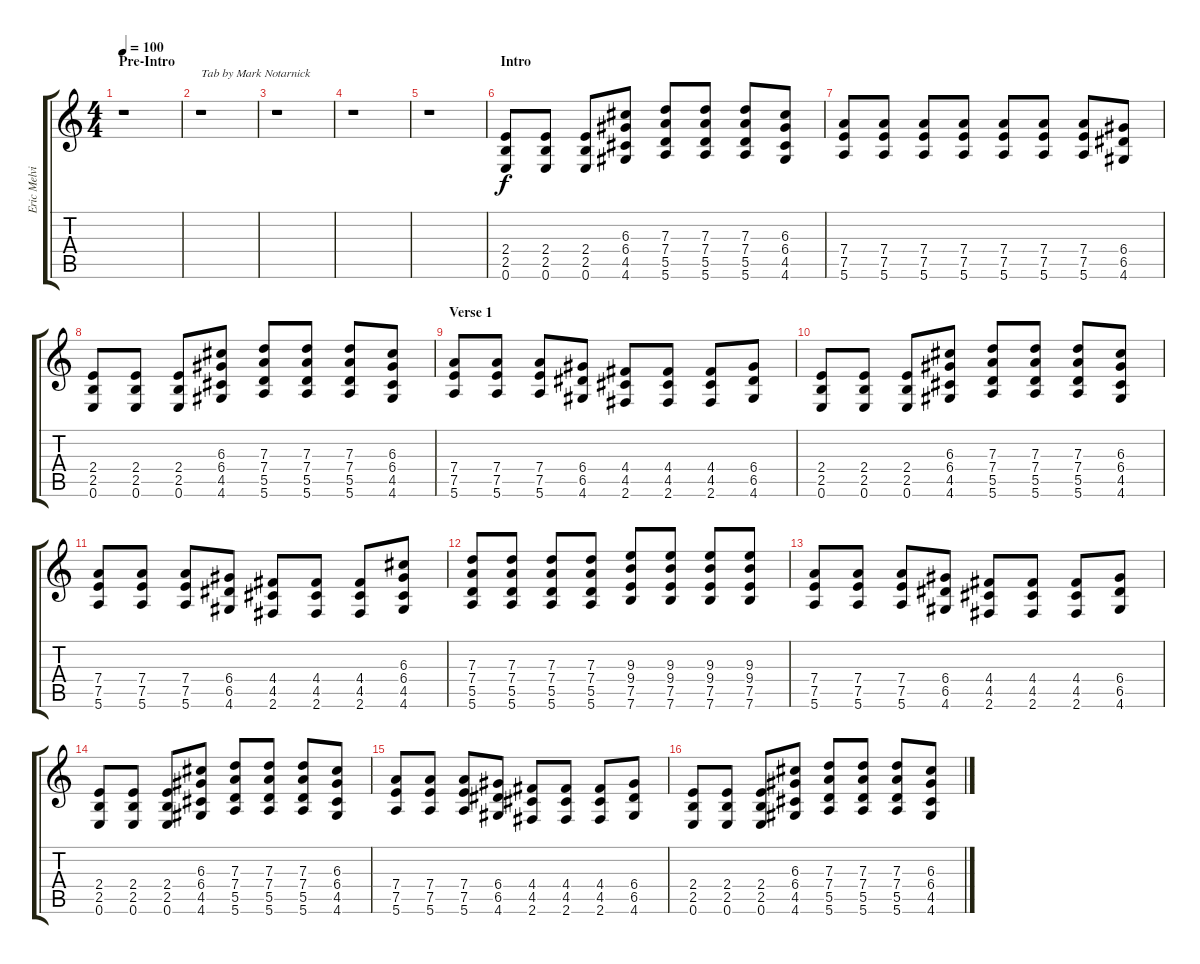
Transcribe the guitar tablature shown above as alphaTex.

\track ("Eric Melvin" "Eric Melvi") {instrument overdrivenguitar}
\staff {score tabs}
\tuning (E4 B3 G3 D3 A2 E2) {hide}
\ts (4 4)
\section ("" "Pre-Intro")
\tempo 100
\clef g2
\ks c
r.1{dy f instrument overdrivenguitar} |
r.1{txt "Tab by Mark Notarnick"} |
r.1 |
r.1 |
r.1 |
\section ("" "Intro")
(2.4 2.5 0.6).8 (2.4 2.5 0.6).8 (2.4 2.5 0.6).8 (6.3 6.4 4.5 4.6).8 (7.3 7.4 5.5 5.6).8 (7.3 7.4 5.5 5.6).8 (7.3 7.4 5.5 5.6).8 (6.3 6.4 4.5 4.6).8 |
(7.4 7.5 5.6).8 (7.4 7.5 5.6).8 (7.4 7.5 5.6).8 (7.4 7.5 5.6).8 (7.4 7.5 5.6).8 (7.4 7.5 5.6).8 (7.4 7.5 5.6).8 (6.4 6.5 4.6).8 |
(2.4 2.5 0.6).8 (2.4 2.5 0.6).8 (2.4 2.5 0.6).8 (6.3 6.4 4.5 4.6).8 (7.3 7.4 5.5 5.6).8 (7.3 7.4 5.5 5.6).8 (7.3 7.4 5.5 5.6).8 (6.3 6.4 4.5 4.6).8 |
\section ("" "Verse 1")
(7.4 7.5 5.6).8 (7.4 7.5 5.6).8 (7.4 7.5 5.6).8 (6.4 6.5 4.6).8 (4.4 4.5 2.6).8 (4.4 4.5 2.6).8 (4.4 4.5 2.6).8 (6.4 6.5 4.6).8 |
(2.4 2.5 0.6).8 (2.4 2.5 0.6).8 (2.4 2.5 0.6).8 (6.3 6.4 4.5 4.6).8 (7.3 7.4 5.5 5.6).8 (7.3 7.4 5.5 5.6).8 (7.3 7.4 5.5 5.6).8 (6.3 6.4 4.5 4.6).8 |
(7.4 7.5 5.6).8 (7.4 7.5 5.6).8 (7.4 7.5 5.6).8 (6.4 6.5 4.6).8 (4.4 4.5 2.6).8 (4.4 4.5 2.6).8 (4.4 4.5 2.6).8 (6.3 6.4 4.5 4.6).8 |
(7.3 7.4 5.5 5.6).8 (7.3 7.4 5.5 5.6).8 (7.3 7.4 5.5 5.6).8 (7.3 7.4 5.5 5.6).8 (9.3 9.4 7.5 7.6).8 (9.3 9.4 7.5 7.6).8 (9.3 9.4 7.5 7.6).8 (9.3 9.4 7.5 7.6).8 |
(7.4 7.5 5.6).8 (7.4 7.5 5.6).8 (7.4 7.5 5.6).8 (6.4 6.5 4.6).8 (4.4 4.5 2.6).8 (4.4 4.5 2.6).8 (4.4 4.5 2.6).8 (6.4 6.5 4.6).8 |
(2.4 2.5 0.6).8 (2.4 2.5 0.6).8 (2.4 2.5 0.6).8 (6.3 6.4 4.5 4.6).8 (7.3 7.4 5.5 5.6).8 (7.3 7.4 5.5 5.6).8 (7.3 7.4 5.5 5.6).8 (6.3 6.4 4.5 4.6).8 |
(7.4 7.5 5.6).8 (7.4 7.5 5.6).8 (7.4 7.5 5.6).8 (6.4 6.5 4.6).8 (4.4 4.5 2.6).8 (4.4 4.5 2.6).8 (4.4 4.5 2.6).8 (6.4 6.5 4.6).8 |
(2.4 2.5 0.6).8 (2.4 2.5 0.6).8 (2.4 2.5 0.6).8 (6.3 6.4 4.5 4.6).8 (7.3 7.4 5.5 5.6).8 (7.3 7.4 5.5 5.6).8 (7.3 7.4 5.5 5.6).8 (6.3 6.4 4.5 4.6).8
